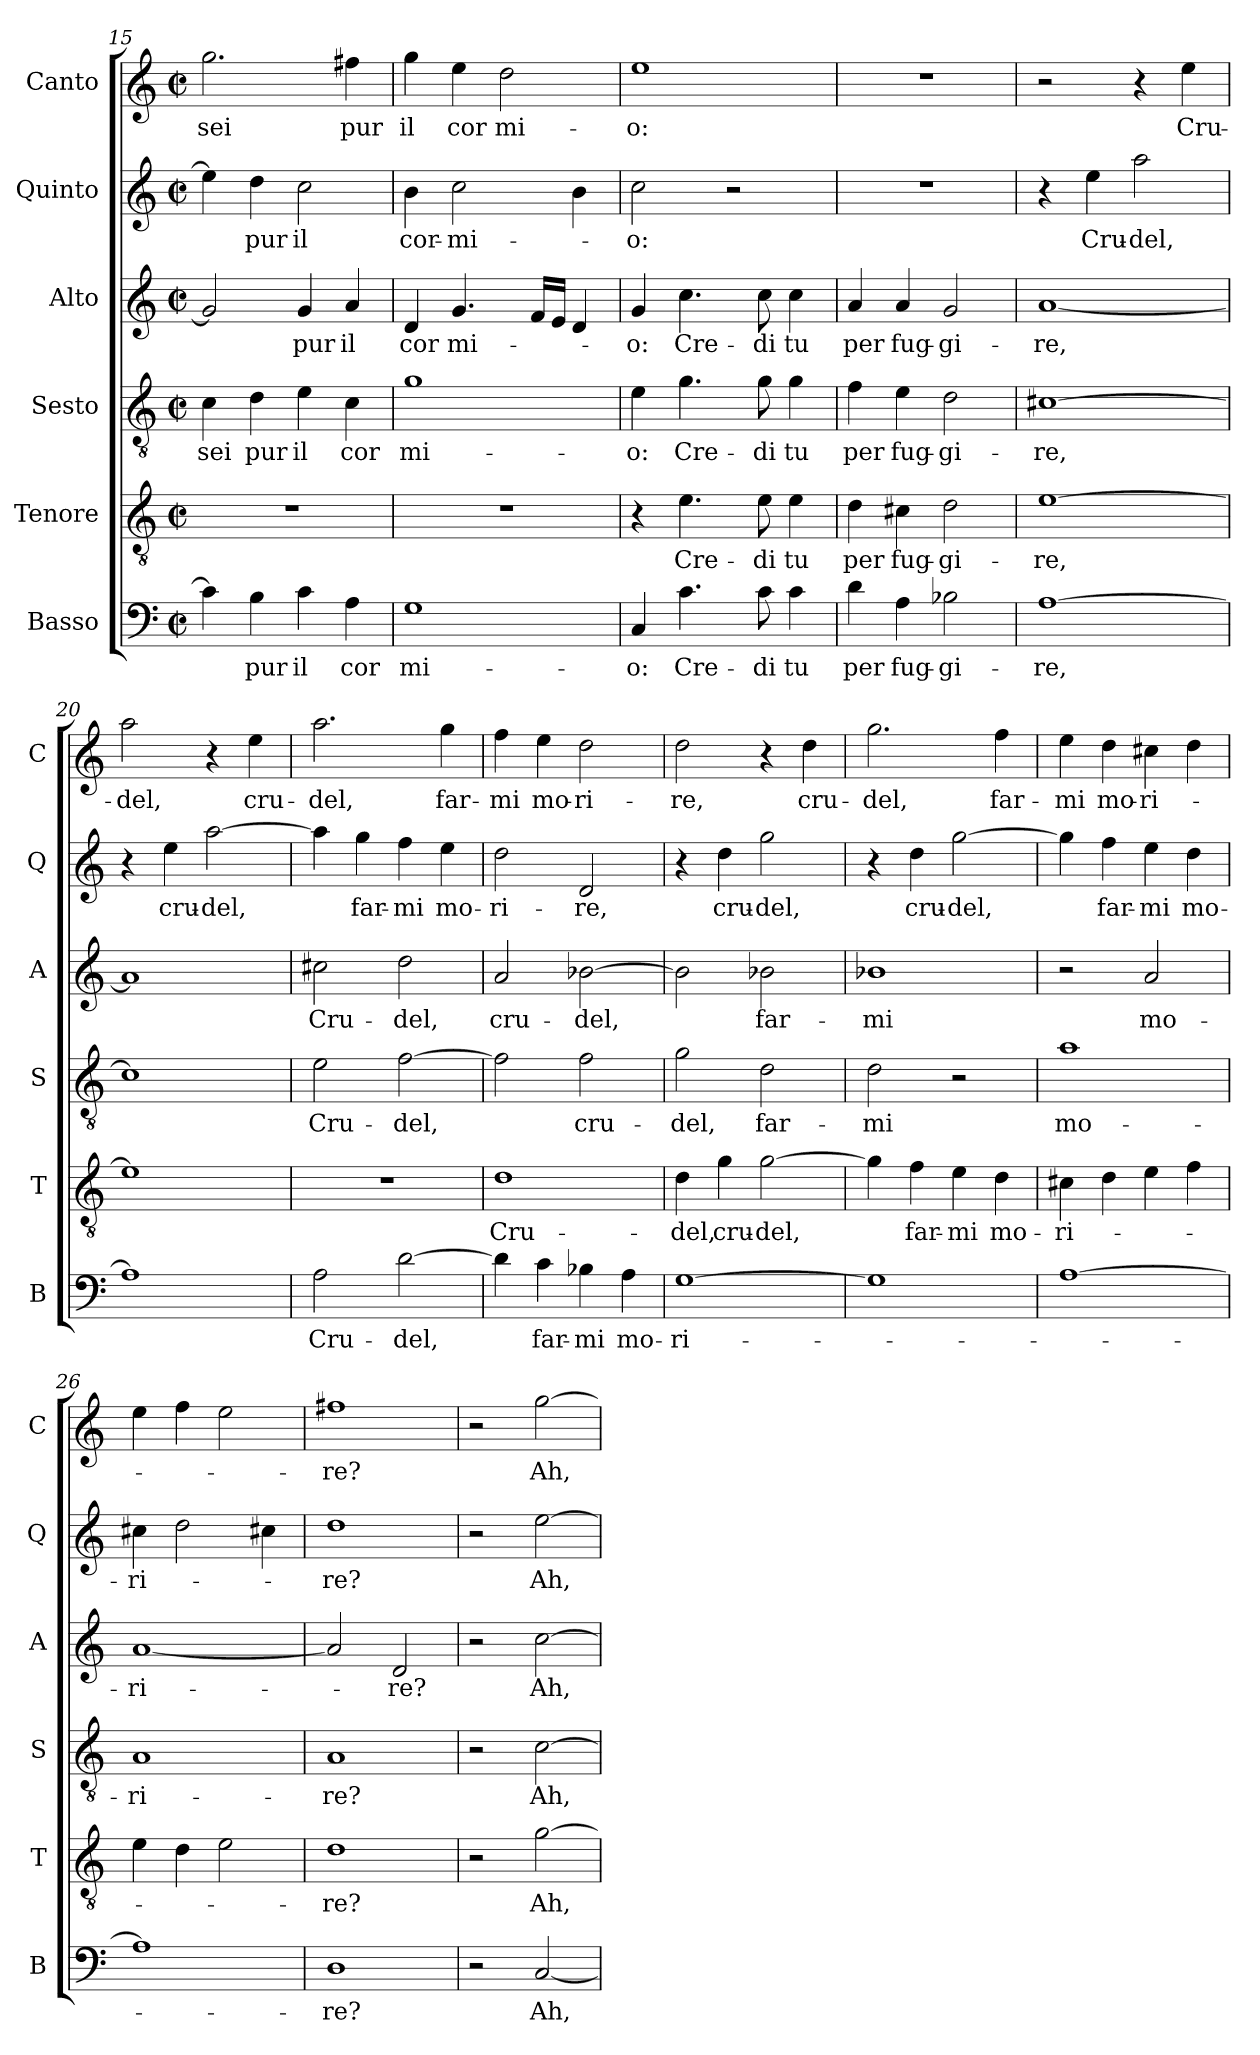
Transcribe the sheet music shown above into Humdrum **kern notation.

**kern	**text	**kern	**text	**kern	**text	**kern	**text	**kern	**text	**kern	**text
*part6	*part6	*part5	*part5	*part4	*part4	*part3	*part3	*part2	*part2	*part1	*part1
*staff6	*staff6	*staff5	*staff5	*staff4	*staff4	*staff3	*staff3	*staff2	*staff2	*staff1	*staff1
*I"Basso	*	*I"Tenore	*	*I"Sesto	*	*I"Alto	*	*I"Quinto	*	*I"Canto	*
*I'B	*	*I'T	*	*I'S	*	*I'A	*	*I'Q	*	*I'C	*
*clefF4	*	*clefGv2	*	*clefGv2	*	*clefG2	*	*clefG2	*	*clefG2	*
*k[]	*	*k[]	*	*k[]	*	*k[]	*	*k[]	*	*k[]	*
*C:	*	*C:	*	*C:	*	*C:	*	*C:	*	*C:	*
*M2/2	*	*M2/2	*	*M2/2	*	*M2/2	*	*M2/2	*	*M2/2	*
*met(c|)	*	*met(c|)	*	*met(c|)	*	*met(c|)	*	*met(c|)	*	*met(c|)	*
=15	=15	=15	=15	=15	=15	=15	=15	=15	=15	=15	=15
4c]	.	1r	.	4c	-sei	2g]	.	4ee]	.	2.gg	-sei
4B	-pur	.	.	4d	-pur	.	.	4dd	-pur	.	.
4c	-il	.	.	4e	-il	4g	-pur	2cc	-il	.	.
4A	-cor	.	.	4c	-cor	4a	-il	.	.	4ff#X	-pur
=16	=16	=16	=16	=16	=16	=16	=16	=16	=16	=16	=16
1G	mi-	1r	.	1g	mi-	4d	-cor	4b	cor-	4gg	-il
.	.	.	.	.	.	4.g	mi-	2cc	mi-	4ee	-cor
.	.	.	.	.	.	.	.	.	.	2dd	mi-
.	.	.	.	.	.	16fLL	.	.	.	.	.
.	.	.	.	.	.	16eJJ	.	.	.	.	.
.	.	.	.	.	.	4d	.	4b	.	.	.
=17	=17	=17	=17	=17	=17	=17	=17	=17	=17	=17	=17
4C	-o:	4r	.	4e	-o:	4g	-o:	2cc	-o:	1ee	-o:
4.c	Cre-	4.e	Cre-	4.g	Cre-	4.cc	Cre-	.	.	.	.
.	.	.	.	.	.	.	.	2r	.	.	.
8c	-di	8e	-di	8g	-di	8cc	-di	.	.	.	.
4c	-tu	4e	-tu	4g	-tu	4cc	-tu	.	.	.	.
=18	=18	=18	=18	=18	=18	=18	=18	=18	=18	=18	=18
4d	-per	4d	-per	4f	-per	4a	-per	1r	.	1r	.
4A	fug-	4c#X	fug-	4e	fug-	4a	fug-	.	.	.	.
2B-X	gi-	2d	gi-	2d	gi-	2g	gi-	.	.	.	.
=19	=19	=19	=19	=19	=19	=19	=19	=19	=19	=19	=19
[1A	-re,	[1e	-re,	[1c#X	-re,	[1a	-re,	4r	.	2r	.
.	.	.	.	.	.	.	.	4ee	Cru-	.	.
.	.	.	.	.	.	.	.	2aa	-del,	4r	.
.	.	.	.	.	.	.	.	.	.	4ee	Cru-
=20	=20	=20	=20	=20	=20	=20	=20	=20	=20	=20	=20
1A]	.	1e]	.	1c#]	.	1a]	.	4r	.	2aa	-del,
.	.	.	.	.	.	.	.	4ee	cru-	.	.
.	.	.	.	.	.	.	.	[2aa	-del,	4r	.
.	.	.	.	.	.	.	.	.	.	4ee	cru-
=21	=21	=21	=21	=21	=21	=21	=21	=21	=21	=21	=21
2A	Cru-	1r	.	2e	Cru-	2cc#X	Cru-	4aa]	.	2.aa	-del,
.	.	.	.	.	.	.	.	4gg	far-	.	.
[2d	-del,	.	.	[2f	-del,	2dd	-del,	4ff	-mi	.	.
.	.	.	.	.	.	.	.	4ee	mo-	4gg	far-
=22	=22	=22	=22	=22	=22	=22	=22	=22	=22	=22	=22
4d]	.	1d	Cru-	2f]	.	2a	cru-	2dd	ri-	4ff	-mi
4c	far-	.	.	.	.	.	.	.	.	4ee	mo-
4B-X	-mi	.	.	2f	cru-	[2b-X	-del,	2d	-re,	2dd	ri-
4A	mo-	.	.	.	.	.	.	.	.	.	.
=23	=23	=23	=23	=23	=23	=23	=23	=23	=23	=23	=23
[1G	ri-	4d	-del,	2g	-del,	2b-]	.	4r	.	2dd	-re,
.	.	4g	cru-	.	.	.	.	4dd	cru-	.	.
.	.	[2g	-del,	2d	far-	2b-X	far-	2gg	-del,	4r	.
.	.	.	.	.	.	.	.	.	.	4dd	cru-
=24	=24	=24	=24	=24	=24	=24	=24	=24	=24	=24	=24
1G]	.	4g]	.	2d	-mi	1b-X	-mi	4r	.	2.gg	-del,
.	.	4f	far-	.	.	.	.	4dd	cru-	.	.
.	.	4e	-mi	2r	.	.	.	[2gg	-del,	.	.
.	.	4d	mo-	.	.	.	.	.	.	4ff	far-
=25	=25	=25	=25	=25	=25	=25	=25	=25	=25	=25	=25
[1A	.	4c#X	ri-	1a	mo-	2r	.	4gg]	.	4ee	-mi
.	.	4d	.	.	.	.	.	4ff	far-	4dd	mo-
.	.	4e	.	.	.	2a	mo-	4ee	-mi	4cc#X	ri-
.	.	4f	.	.	.	.	.	4dd	mo-	4dd	.
=26	=26	=26	=26	=26	=26	=26	=26	=26	=26	=26	=26
1A]	.	4e	.	1A	ri-	[1a	ri-	4cc#X	ri-	4ee	.
.	.	4d	.	.	.	.	.	2dd	.	4ff	.
.	.	2e	.	.	.	.	.	.	.	2ee	.
.	.	.	.	.	.	.	.	4cc#X	.	.	.
=27	=27	=27	=27	=27	=27	=27	=27	=27	=27	=27	=27
1D	-re?	1d	-re?	1A	-re?	2a]	.	1dd	-re?	1ff#X	-re?
.	.	.	.	.	.	2d	-re?	.	.	.	.
=28	=28	=28	=28	=28	=28	=28	=28	=28	=28	=28	=28
2r	.	2r	.	2r	.	2r	.	2r	.	2r	.
[2C	-Ah,	[2g	-Ah,	[2c	-Ah,	[2cc	-Ah,	[2ee	-Ah,	[2gg	-Ah,
=	=	=	=	=	=	=	=	=	=	=	=
*-	*-	*-	*-	*-	*-	*-	*-	*-	*-	*-	*-
